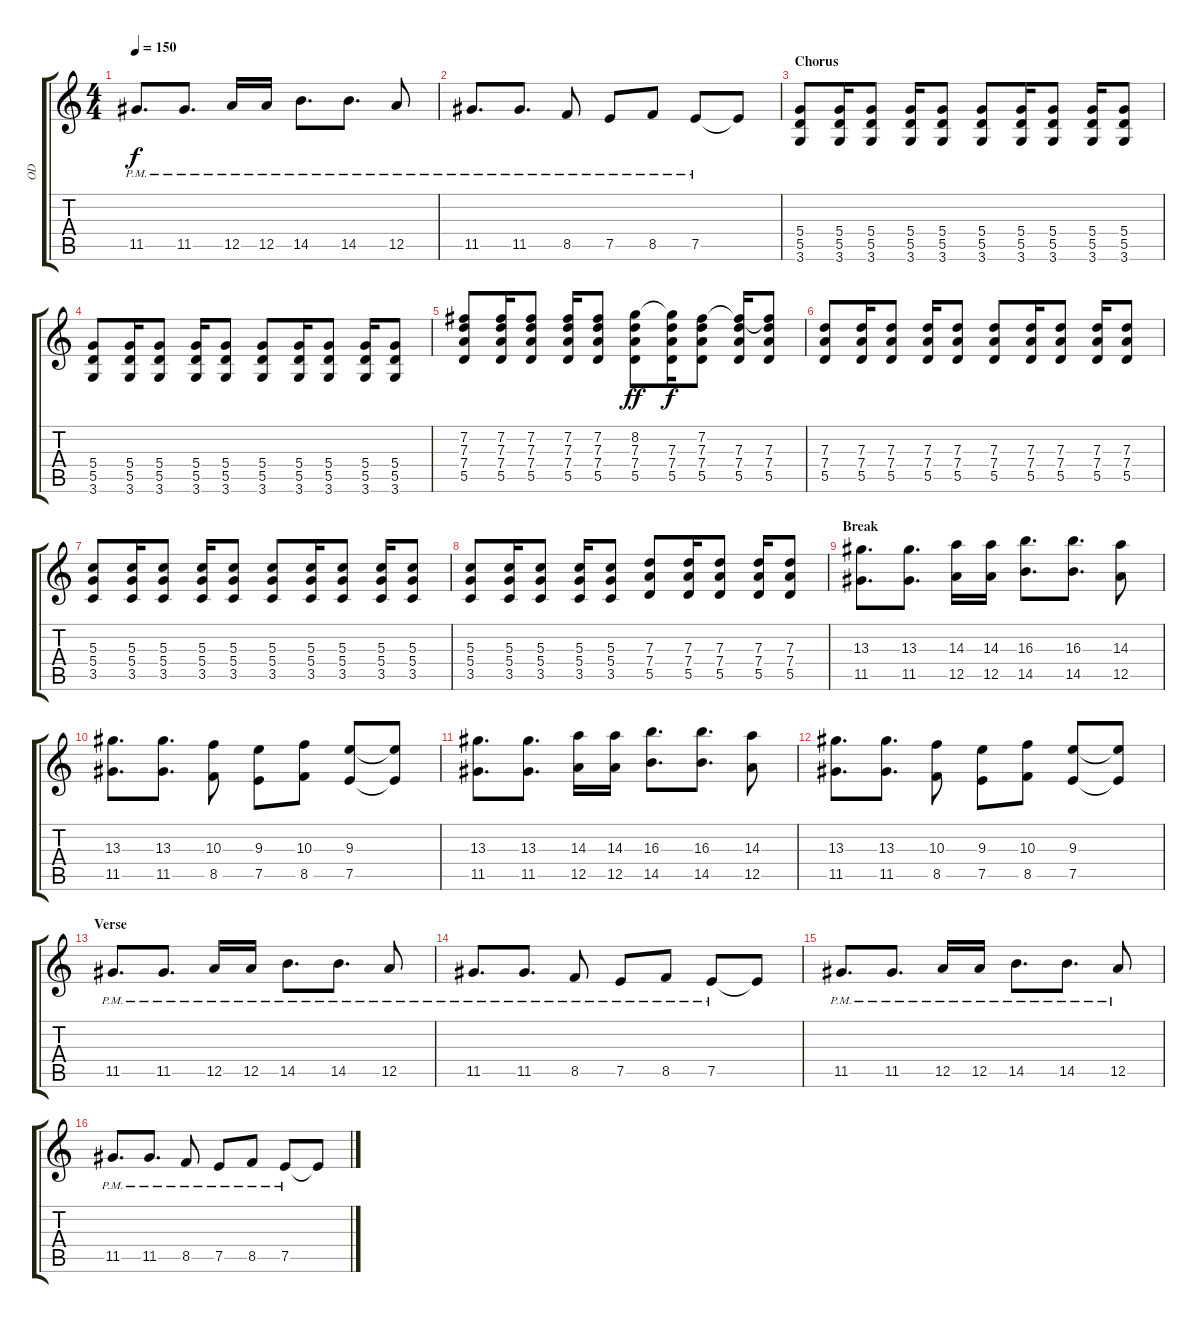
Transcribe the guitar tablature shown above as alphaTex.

\track ("OD" "OD") {instrument overdrivenguitar}
\staff {score tabs}
\tuning (E4 B3 G3 D3 A2 E2) {hide}
\ts (4 4)
\tempo 150
\clef g2
\ks c
11.5{pm}.8{d dy f} 11.5{pm}.8{d} 12.5{pm}.16 12.5{pm}.16 14.5{pm}.8{d} 14.5{pm}.8{d} 12.5{pm}.8 |
11.5{pm}.8{d} 11.5{pm}.8{d} 8.5{pm}.8 7.5{pm}.8 8.5{pm}.8 7.5{pm}.8 7.5{t}.8 |
\section ("" "Chorus")
(5.4 5.5 3.6).8 (5.4 5.5 3.6).16 (5.4 5.5 3.6).8 (5.4 5.5 3.6).16 (5.4 5.5 3.6).8 (5.4 5.5 3.6).8 (5.4 5.5 3.6).16 (5.4 5.5 3.6).8 (5.4 5.5 3.6).16 (5.4 5.5 3.6).8 |
(5.4 5.5 3.6).8 (5.4 5.5 3.6).16 (5.4 5.5 3.6).8 (5.4 5.5 3.6).16 (5.4 5.5 3.6).8 (5.4 5.5 3.6).8 (5.4 5.5 3.6).16 (5.4 5.5 3.6).8 (5.4 5.5 3.6).16 (5.4 5.5 3.6).8 |
(7.2 7.3 7.4 5.5).8 (7.2 7.3 7.4 5.5).16 (7.2 7.3 7.4 5.5).8 (7.2 7.3 7.4 5.5).16 (7.2 7.3 7.4 5.5).8 (8.2 7.3 7.4 5.5).8{dy ff} (8.2{t} 7.3 7.4 5.5).16{dy f} (7.2 7.3 7.4 5.5).8 (7.2{t} 7.3 7.4 5.5).16 (7.2{t} 7.3 7.4 5.5).8 |
(7.3 7.4 5.5).8 (7.3 7.4 5.5).16 (7.3 7.4 5.5).8 (7.3 7.4 5.5).16 (7.3 7.4 5.5).8 (7.3 7.4 5.5).8 (7.3 7.4 5.5).16 (7.3 7.4 5.5).8 (7.3 7.4 5.5).16 (7.3 7.4 5.5).8 |
(5.3 5.4 3.5).8 (5.3 5.4 3.5).16 (5.3 5.4 3.5).8 (5.3 5.4 3.5).16 (5.3 5.4 3.5).8 (5.3 5.4 3.5).8 (5.3 5.4 3.5).16 (5.3 5.4 3.5).8 (5.3 5.4 3.5).16 (5.3 5.4 3.5).8 |
(5.3 5.4 3.5).8 (5.3 5.4 3.5).16 (5.3 5.4 3.5).8 (5.3 5.4 3.5).16 (5.3 5.4 3.5).8 (7.3 7.4 5.5).8 (7.3 7.4 5.5).16 (7.3 7.4 5.5).8 (7.3 7.4 5.5).16 (7.3 7.4 5.5).8 |
\section ("" "Break")
(13.3 11.5).8{d} (13.3 11.5).8{d} (14.3 12.5).16 (14.3 12.5).16 (16.3 14.5).8{d} (16.3 14.5).8{d} (14.3 12.5).8 |
(13.3 11.5).8{d} (13.3 11.5).8{d} (10.3 8.5).8 (9.3 7.5).8 (10.3 8.5).8 (9.3 7.5).8 (9.3{t} 7.5{t}).8 |
(13.3 11.5).8{d} (13.3 11.5).8{d} (14.3 12.5).16 (14.3 12.5).16 (16.3 14.5).8{d} (16.3 14.5).8{d} (14.3 12.5).8 |
(13.3 11.5).8{d} (13.3 11.5).8{d} (10.3 8.5).8 (9.3 7.5).8 (10.3 8.5).8 (9.3 7.5).8 (9.3{t} 7.5{t}).8 |
\section ("" "Verse")
11.5{pm}.8{d} 11.5{pm}.8{d} 12.5{pm}.16 12.5{pm}.16 14.5{pm}.8{d} 14.5{pm}.8{d} 12.5{pm}.8 |
11.5{pm}.8{d} 11.5{pm}.8{d} 8.5{pm}.8 7.5{pm}.8 8.5{pm}.8 7.5{pm}.8 7.5{t}.8 |
11.5{pm}.8{d} 11.5{pm}.8{d} 12.5{pm}.16 12.5{pm}.16 14.5{pm}.8{d} 14.5{pm}.8{d} 12.5{pm}.8 |
11.5{pm}.8{d} 11.5{pm}.8{d} 8.5{pm}.8 7.5{pm}.8 8.5{pm}.8 7.5{pm}.8 7.5{t}.8
